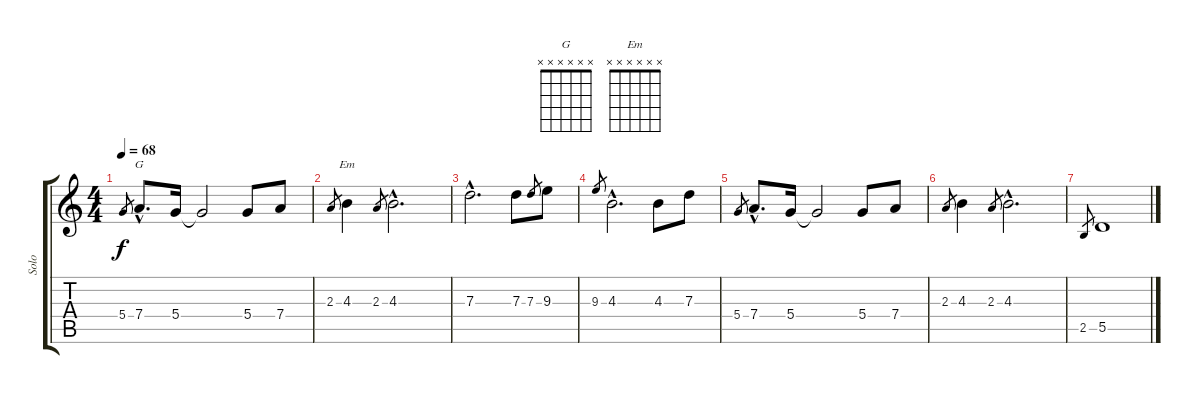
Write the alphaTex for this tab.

\track ("Solo" "Solo") {instrument overdrivenguitar}
\staff {score tabs}
\tuning (E4 B3 G3 D3 A2 E2) {hide}
\chord ("G" x x x x x x)
\chord ("Em" x x x x x x)
\ts (4 4)
\tempo 68
\clef g2
\ks c
5.4.8{gr dy f} 7.4{hac}.8{d ch "G"} 5.4.16 5.4{t}.2 5.4.8 7.4.8 |
2.3.8{gr} 4.3.4{ch "Em"} 2.3.8{gr} 4.3{hac}.2{d} |
7.3{hac}.2{d volume 15} 7.3.8 7.3.8{gr} 9.3.8 |
9.3.8{gr} 4.3{hac}.2{d} 4.3.8 7.3.8 |
5.4.8{gr} 7.4{hac}.8{d} 5.4.16 5.4{t}.2 5.4.8 7.4.8 |
2.3.8{gr} 4.3.4 2.3.8{gr} 4.3{hac}.2{d} |
2.5.8{gr} 5.5.1
